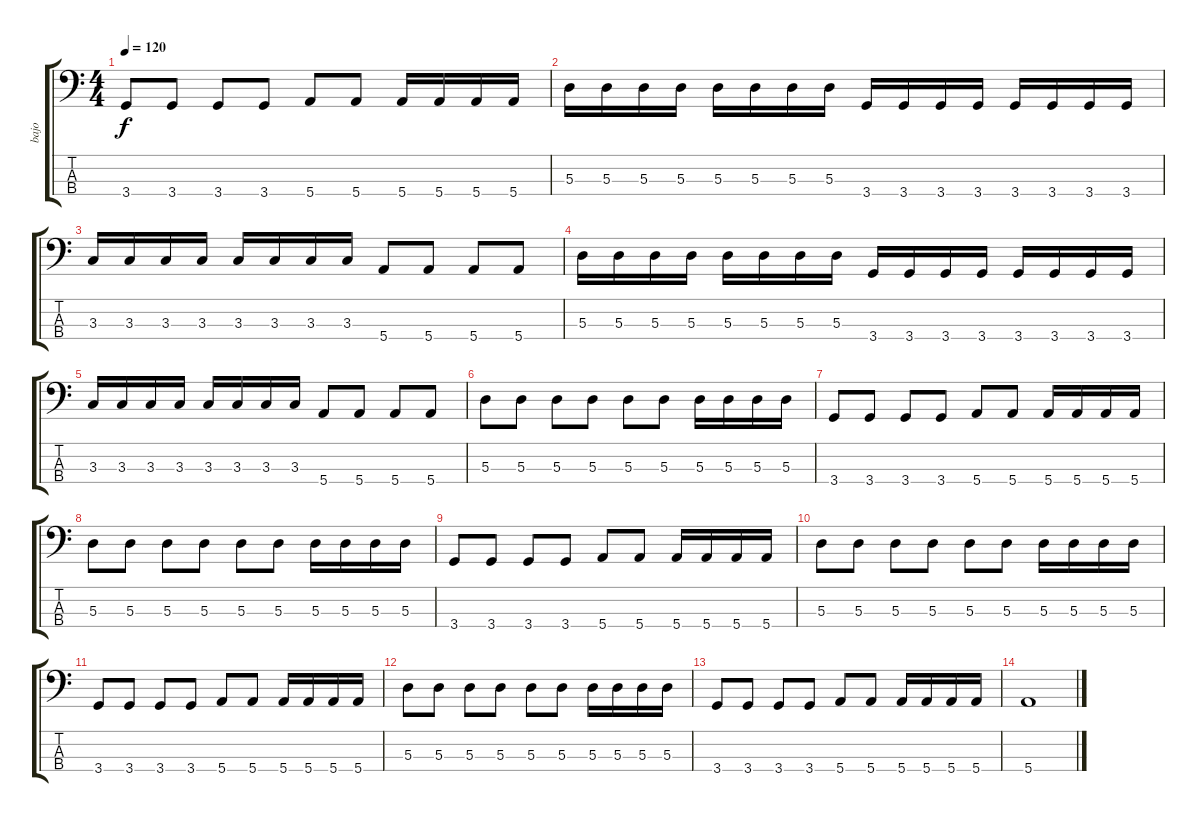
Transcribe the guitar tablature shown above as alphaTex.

\track ("bajo" "bajo") {instrument electricbasspick}
\staff {score tabs}
\tuning (G2 D2 A1 E1) {hide}
\ts (4 4)
\tempo 120
\clef f4
\ks c
3.4.8{dy f} 3.4.8 3.4.8 3.4.8 5.4.8 5.4.8 5.4.16 5.4.16 5.4.16 5.4.16 |
5.3.16 5.3.16 5.3.16 5.3.16 5.3.16 5.3.16 5.3.16 5.3.16 3.4.16 3.4.16 3.4.16 3.4.16 3.4.16 3.4.16 3.4.16 3.4.16 |
3.3.16 3.3.16 3.3.16 3.3.16 3.3.16 3.3.16 3.3.16 3.3.16 5.4.8 5.4.8 5.4.8 5.4.8 |
5.3.16 5.3.16 5.3.16 5.3.16 5.3.16 5.3.16 5.3.16 5.3.16 3.4.16 3.4.16 3.4.16 3.4.16 3.4.16 3.4.16 3.4.16 3.4.16 |
3.3.16 3.3.16 3.3.16 3.3.16 3.3.16 3.3.16 3.3.16 3.3.16 5.4.8 5.4.8 5.4.8 5.4.8 |
5.3.8 5.3.8 5.3.8 5.3.8 5.3.8 5.3.8 5.3.16 5.3.16 5.3.16 5.3.16 |
3.4.8 3.4.8 3.4.8 3.4.8 5.4.8 5.4.8 5.4.16 5.4.16 5.4.16 5.4.16 |
5.3.8 5.3.8 5.3.8 5.3.8 5.3.8 5.3.8 5.3.16 5.3.16 5.3.16 5.3.16 |
3.4.8 3.4.8 3.4.8 3.4.8 5.4.8 5.4.8 5.4.16 5.4.16 5.4.16 5.4.16 |
5.3.8 5.3.8 5.3.8 5.3.8 5.3.8 5.3.8 5.3.16 5.3.16 5.3.16 5.3.16 |
3.4.8 3.4.8 3.4.8 3.4.8 5.4.8 5.4.8 5.4.16 5.4.16 5.4.16 5.4.16 |
5.3.8 5.3.8 5.3.8 5.3.8 5.3.8 5.3.8 5.3.16 5.3.16 5.3.16 5.3.16 |
3.4.8 3.4.8 3.4.8 3.4.8 5.4.8 5.4.8 5.4.16 5.4.16 5.4.16 5.4.16 |
5.4.1
